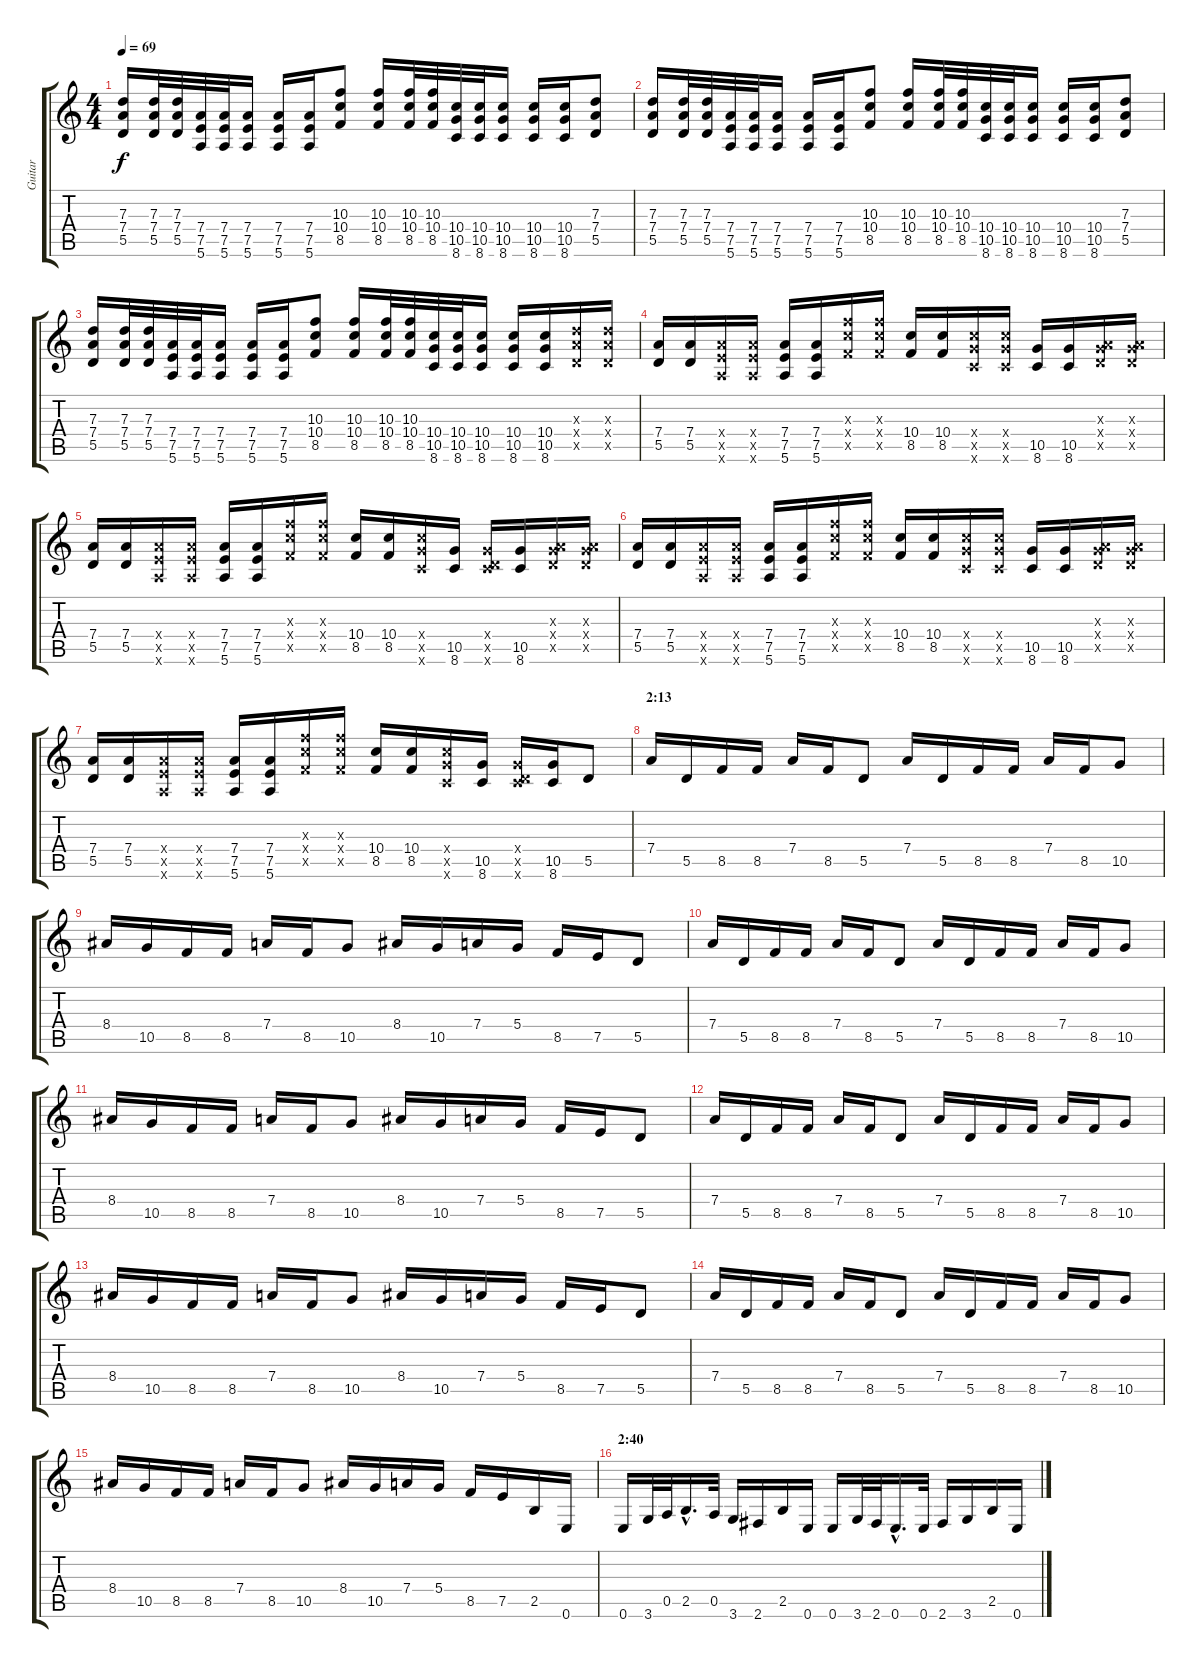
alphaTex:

\track ("Guitar" "Guitar") {instrument distortionguitar}
\staff {score tabs}
\tuning (E4 B3 G3 D3 A2 E2) {hide}
\ts (4 4)
\tempo 69
\clef g2
\ks c
(7.3 7.4 5.5).16{dy f} (7.3 7.4 5.5).32 (7.3 7.4 5.5).32 (7.4 7.5 5.6).32 (7.4 7.5 5.6).32 (7.4 7.5 5.6).16 (7.4 7.5 5.6).16 (7.4 7.5 5.6).16 (10.3 10.4 8.5).8 (10.3 10.4 8.5).16 (10.3 10.4 8.5).32 (10.3 10.4 8.5).32 (10.4 10.5 8.6).32 (10.4 10.5 8.6).32 (10.4 10.5 8.6).16 (10.4 10.5 8.6).16 (10.4 10.5 8.6).16 (7.3 7.4 5.5).8 |
(7.3 7.4 5.5).16 (7.3 7.4 5.5).32 (7.3 7.4 5.5).32 (7.4 7.5 5.6).32 (7.4 7.5 5.6).32 (7.4 7.5 5.6).16 (7.4 7.5 5.6).16 (7.4 7.5 5.6).16 (10.3 10.4 8.5).8 (10.3 10.4 8.5).16 (10.3 10.4 8.5).32 (10.3 10.4 8.5).32 (10.4 10.5 8.6).32 (10.4 10.5 8.6).32 (10.4 10.5 8.6).16 (10.4 10.5 8.6).16 (10.4 10.5 8.6).16 (7.3 7.4 5.5).8 |
(7.3 7.4 5.5).16 (7.3 7.4 5.5).32 (7.3 7.4 5.5).32 (7.4 7.5 5.6).32 (7.4 7.5 5.6).32 (7.4 7.5 5.6).16 (7.4 7.5 5.6).16 (7.4 7.5 5.6).16 (10.3 10.4 8.5).8 (10.3 10.4 8.5).16 (10.3 10.4 8.5).32 (10.3 10.4 8.5).32 (10.4 10.5 8.6).32 (10.4 10.5 8.6).32 (10.4 10.5 8.6).16 (10.4 10.5 8.6).16 (10.4 10.5 8.6).16 (7.3{x} 7.4{x} 5.5{x}).16 (7.3{x} 7.4{x} 5.5{x}).16 |
(7.4 5.5).16 (7.4 5.5).16 (7.4{x} 7.5{x} 5.6{x}).16 (7.4{x} 7.5{x} 5.6{x}).16 (7.4 7.5 5.6).16 (7.4 7.5 5.6).16 (10.3{x} 10.4{x} 8.5{x}).16 (10.3{x} 10.4{x} 8.5{x}).16 (10.4 8.5).16 (10.4 8.5).16 (10.4{x} 10.5{x} 8.6{x}).16 (10.4{x} 10.5{x} 8.6{x}).16 (10.5 8.6).16 (10.5 8.6).16 (0.3{x} 7.4{x} 5.5{x}).16 (0.3{x} 7.4{x} 5.5{x}).16 |
(7.4 5.5).16 (7.4 5.5).16 (7.4{x} 7.5{x} 5.6{x}).16 (7.4{x} 7.5{x} 5.6{x}).16 (7.4 7.5 5.6).16 (7.4 7.5 5.6).16 (10.3{x} 10.4{x} 8.5{x}).16 (10.3{x} 10.4{x} 8.5{x}).16 (10.4 8.5).16 (10.4 8.5).16 (10.4{x} 10.5{x} 8.6{x}).16 (10.5 8.6).16 (0.4{x} 10.5{x} 8.6{x}).16 (10.5 8.6).16 (0.3{x} 7.4{x} 5.5{x}).16 (0.3{x} 7.4{x} 5.5{x}).16 |
(7.4 5.5).16 (7.4 5.5).16 (7.4{x} 7.5{x} 5.6{x}).16 (7.4{x} 7.5{x} 5.6{x}).16 (7.4 7.5 5.6).16 (7.4 7.5 5.6).16 (10.3{x} 10.4{x} 8.5{x}).16 (10.3{x} 10.4{x} 8.5{x}).16 (10.4 8.5).16 (10.4 8.5).16 (10.4{x} 10.5{x} 8.6{x}).16 (10.4{x} 10.5{x} 8.6{x}).16 (10.5 8.6).16 (10.5 8.6).16 (0.3{x} 7.4{x} 5.5{x}).16 (0.3{x} 7.4{x} 5.5{x}).16 |
(7.4 5.5).16 (7.4 5.5).16 (7.4{x} 7.5{x} 5.6{x}).16 (7.4{x} 7.5{x} 5.6{x}).16 (7.4 7.5 5.6).16 (7.4 7.5 5.6).16 (10.3{x} 10.4{x} 8.5{x}).16 (10.3{x} 10.4{x} 8.5{x}).16 (10.4 8.5).16 (10.4 8.5).16 (10.4{x} 10.5{x} 8.6{x}).16 (10.5 8.6).16 (0.4{x} 10.5{x} 8.6{x}).16 (10.5 8.6).16 5.5.8{volume 11 instrument electricguitarclean} |
\section ("" "2:13")
7.4.16 5.5.16 8.5.16 8.5.16 7.4.16 8.5.16 5.5.8 7.4.16 5.5.16 8.5.16 8.5.16 7.4.16 8.5.16 10.5.8 |
8.4.16 10.5.16 8.5.16 8.5.16 7.4.16 8.5.16 10.5.8 8.4.16 10.5.16 7.4.16 5.4.16 8.5.16 7.5.16 5.5.8 |
7.4.16 5.5.16 8.5.16 8.5.16 7.4.16 8.5.16 5.5.8 7.4.16 5.5.16 8.5.16 8.5.16 7.4.16 8.5.16 10.5.8 |
8.4.16 10.5.16 8.5.16 8.5.16 7.4.16 8.5.16 10.5.8 8.4.16 10.5.16 7.4.16 5.4.16 8.5.16 7.5.16 5.5.8 |
7.4.16 5.5.16 8.5.16 8.5.16 7.4.16 8.5.16 5.5.8 7.4.16 5.5.16 8.5.16 8.5.16 7.4.16 8.5.16 10.5.8 |
8.4.16 10.5.16 8.5.16 8.5.16 7.4.16 8.5.16 10.5.8 8.4.16 10.5.16 7.4.16 5.4.16 8.5.16 7.5.16 5.5.8 |
7.4.16 5.5.16 8.5.16 8.5.16 7.4.16 8.5.16 5.5.8 7.4.16 5.5.16 8.5.16 8.5.16 7.4.16 8.5.16 10.5.8 |
8.4.16 10.5.16 8.5.16 8.5.16 7.4.16 8.5.16 10.5.8 8.4.16 10.5.16 7.4.16 5.4.16 8.5.16 7.5.16 2.5.16{volume 16 instrument overdrivenguitar} 0.6.16 |
\section ("" "2:40")
0.6.16 3.6.32 0.5.32 2.5{hac}.16{d} 0.5.32 3.6.16 2.6.16 2.5.16 0.6.16 0.6.16 3.6.32 2.6.32 0.6{hac}.16{d} 0.6.32 2.6.16 3.6.16 2.5.16 0.6.16
